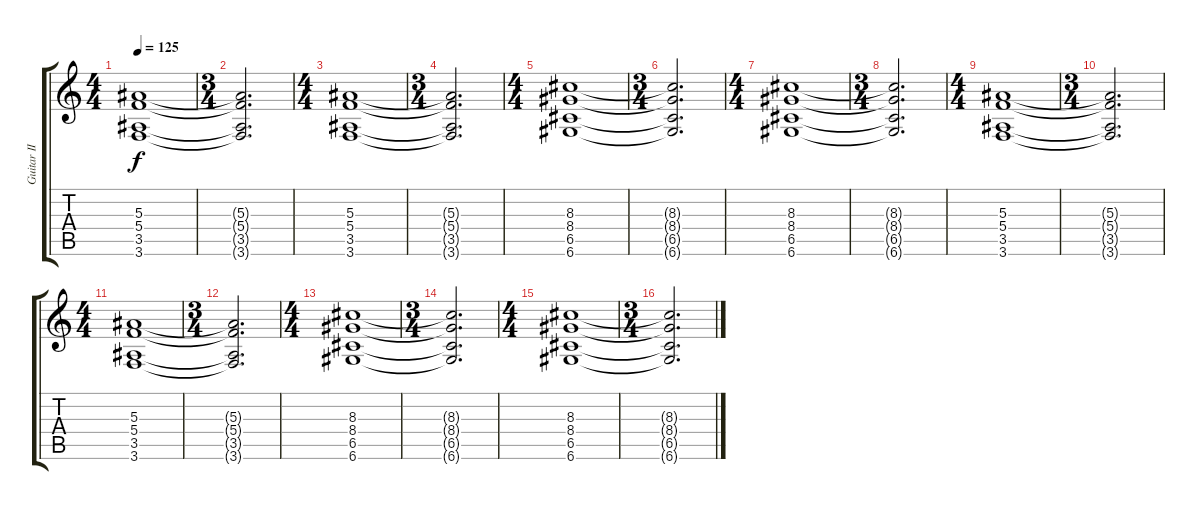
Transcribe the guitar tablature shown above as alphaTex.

\track ("Guitar II" "Guitar II") {instrument distortionguitar}
\staff {score tabs}
\tuning (D4 A3 F3 C3 G2 D2) {hide}
\ts (4 4)
\tempo 125
\clef g2
\ks c
(5.3 5.4 3.5 3.6).1{dy f} |
\ts (3 4)
(5.3{t} 5.4{t} 3.5{t} 3.6{t}).2{d} |
\ts (4 4)
(5.3 5.4 3.5 3.6).1 |
\ts (3 4)
(5.3{t} 5.4{t} 3.5{t} 3.6{t}).2{d} |
\ts (4 4)
(8.3 8.4 6.5 6.6).1 |
\ts (3 4)
(8.3{t} 8.4{t} 6.5{t} 6.6{t}).2{d} |
\ts (4 4)
(8.3 8.4 6.5 6.6).1 |
\ts (3 4)
(8.3{t} 8.4{t} 6.5{t} 6.6{t}).2{d} |
\ts (4 4)
(5.3 5.4 3.5 3.6).1 |
\ts (3 4)
(5.3{t} 5.4{t} 3.5{t} 3.6{t}).2{d} |
\ts (4 4)
(5.3 5.4 3.5 3.6).1 |
\ts (3 4)
(5.3{t} 5.4{t} 3.5{t} 3.6{t}).2{d} |
\ts (4 4)
(8.3 8.4 6.5 6.6).1 |
\ts (3 4)
(8.3{t} 8.4{t} 6.5{t} 6.6{t}).2{d} |
\ts (4 4)
(8.3 8.4 6.5 6.6).1 |
\ts (3 4)
(8.3{t} 8.4{t} 6.5{t} 6.6{t}).2{d}
